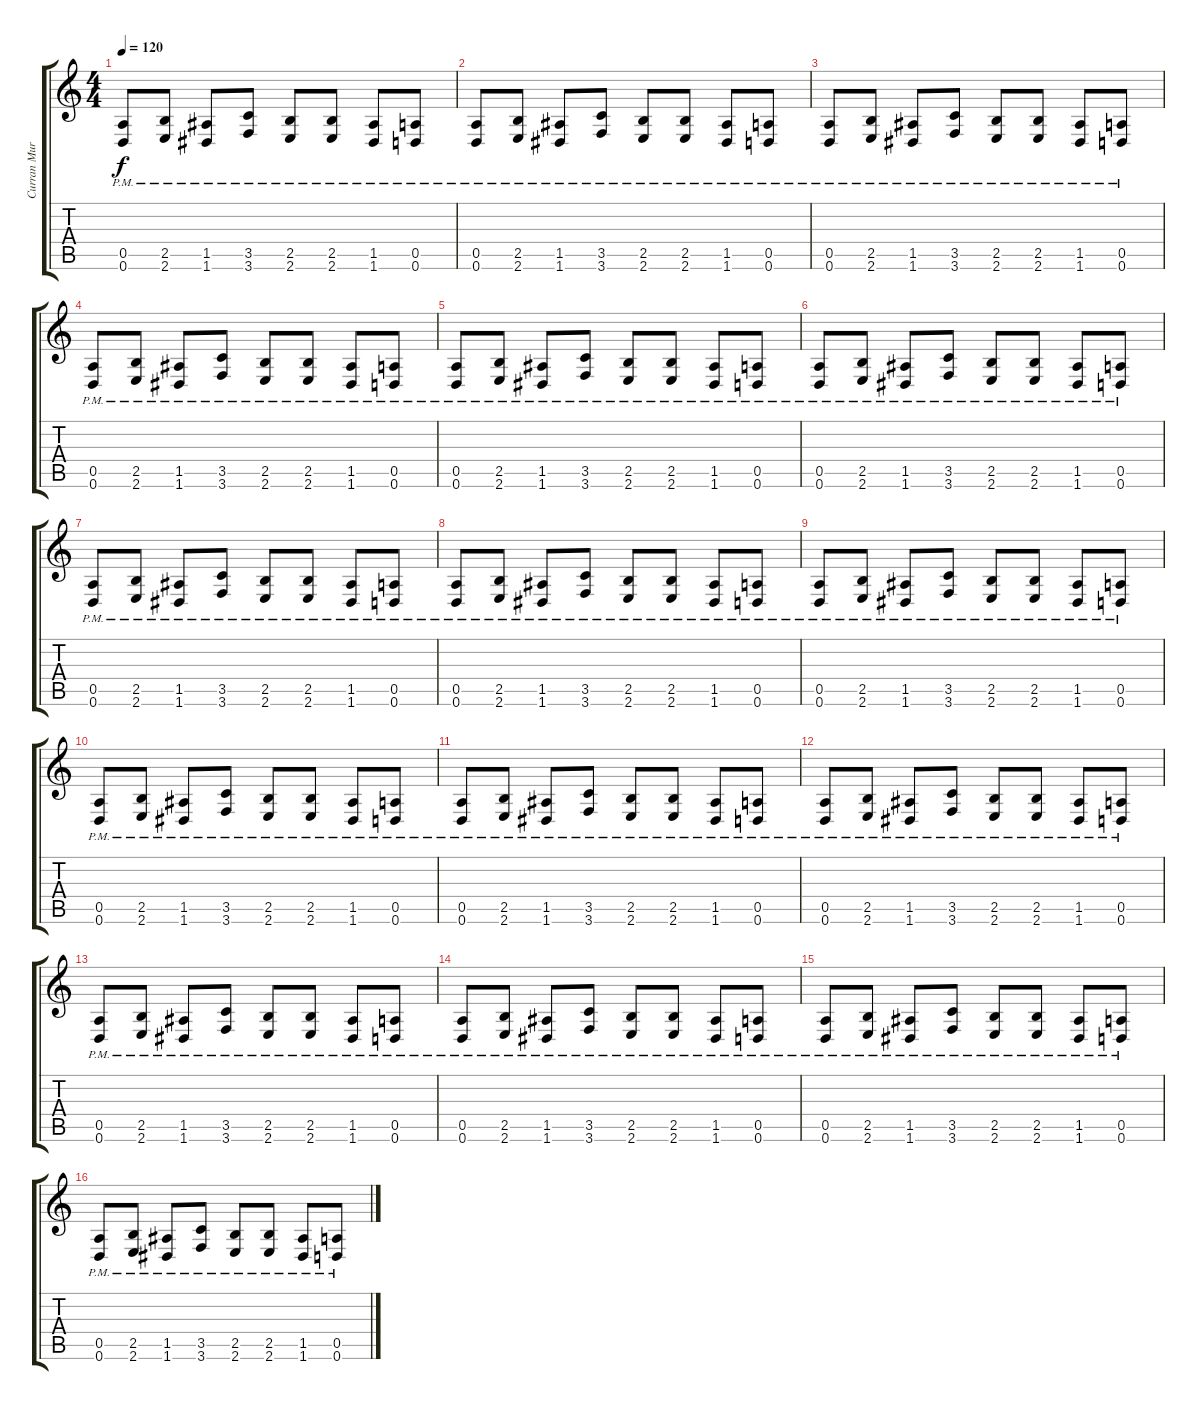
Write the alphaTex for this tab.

\track ("Curran Murphy" "Curran Mur") {instrument distortionguitar}
\staff {score tabs}
\tuning (E4 B3 G3 D3 A2 D2) {hide}
\ts (4 4)
\tempo 120
\clef g2
\ks c
(0.5{pm} 0.6{pm}).8{dy f} (2.5{pm} 2.6{pm}).8 (1.5{pm} 1.6{pm}).8 (3.5{pm} 3.6{pm}).8 (2.5{pm} 2.6{pm}).8 (2.5{pm} 2.6{pm}).8 (1.5{pm} 1.6{pm}).8 (0.5{pm} 0.6{pm}).8 |
(0.5{pm} 0.6{pm}).8 (2.5{pm} 2.6{pm}).8 (1.5{pm} 1.6{pm}).8 (3.5{pm} 3.6{pm}).8 (2.5{pm} 2.6{pm}).8 (2.5{pm} 2.6{pm}).8 (1.5{pm} 1.6{pm}).8 (0.5{pm} 0.6{pm}).8 |
(0.5{pm} 0.6{pm}).8 (2.5{pm} 2.6{pm}).8 (1.5{pm} 1.6{pm}).8 (3.5{pm} 3.6{pm}).8 (2.5{pm} 2.6{pm}).8 (2.5{pm} 2.6{pm}).8 (1.5{pm} 1.6{pm}).8 (0.5{pm} 0.6{pm}).8 |
(0.5{pm} 0.6{pm}).8 (2.5{pm} 2.6{pm}).8 (1.5{pm} 1.6{pm}).8 (3.5{pm} 3.6{pm}).8 (2.5{pm} 2.6{pm}).8 (2.5{pm} 2.6{pm}).8 (1.5{pm} 1.6{pm}).8 (0.5{pm} 0.6{pm}).8 |
(0.5{pm} 0.6{pm}).8 (2.5{pm} 2.6{pm}).8 (1.5{pm} 1.6{pm}).8 (3.5{pm} 3.6{pm}).8 (2.5{pm} 2.6{pm}).8 (2.5{pm} 2.6{pm}).8 (1.5{pm} 1.6{pm}).8 (0.5{pm} 0.6{pm}).8 |
(0.5{pm} 0.6{pm}).8 (2.5{pm} 2.6{pm}).8 (1.5{pm} 1.6{pm}).8 (3.5{pm} 3.6{pm}).8 (2.5{pm} 2.6{pm}).8 (2.5{pm} 2.6{pm}).8 (1.5{pm} 1.6{pm}).8 (0.5{pm} 0.6{pm}).8 |
(0.5{pm} 0.6{pm}).8 (2.5{pm} 2.6{pm}).8 (1.5{pm} 1.6{pm}).8 (3.5{pm} 3.6{pm}).8 (2.5{pm} 2.6{pm}).8 (2.5{pm} 2.6{pm}).8 (1.5{pm} 1.6{pm}).8 (0.5{pm} 0.6{pm}).8 |
(0.5{pm} 0.6{pm}).8 (2.5{pm} 2.6{pm}).8 (1.5{pm} 1.6{pm}).8 (3.5{pm} 3.6{pm}).8 (2.5{pm} 2.6{pm}).8 (2.5{pm} 2.6{pm}).8 (1.5{pm} 1.6{pm}).8 (0.5{pm} 0.6{pm}).8 |
(0.5{pm} 0.6{pm}).8 (2.5{pm} 2.6{pm}).8 (1.5{pm} 1.6{pm}).8 (3.5{pm} 3.6{pm}).8 (2.5{pm} 2.6{pm}).8 (2.5{pm} 2.6{pm}).8 (1.5{pm} 1.6{pm}).8 (0.5{pm} 0.6{pm}).8 |
(0.5{pm} 0.6{pm}).8 (2.5{pm} 2.6{pm}).8 (1.5{pm} 1.6{pm}).8 (3.5{pm} 3.6{pm}).8 (2.5{pm} 2.6{pm}).8 (2.5{pm} 2.6{pm}).8 (1.5{pm} 1.6{pm}).8 (0.5{pm} 0.6{pm}).8 |
(0.5{pm} 0.6{pm}).8 (2.5{pm} 2.6{pm}).8 (1.5{pm} 1.6{pm}).8 (3.5{pm} 3.6{pm}).8 (2.5{pm} 2.6{pm}).8 (2.5{pm} 2.6{pm}).8 (1.5{pm} 1.6{pm}).8 (0.5{pm} 0.6{pm}).8 |
(0.5{pm} 0.6{pm}).8 (2.5{pm} 2.6{pm}).8 (1.5{pm} 1.6{pm}).8 (3.5{pm} 3.6{pm}).8 (2.5{pm} 2.6{pm}).8 (2.5{pm} 2.6{pm}).8 (1.5{pm} 1.6{pm}).8 (0.5{pm} 0.6{pm}).8 |
(0.5{pm} 0.6{pm}).8 (2.5{pm} 2.6{pm}).8 (1.5{pm} 1.6{pm}).8 (3.5{pm} 3.6{pm}).8 (2.5{pm} 2.6{pm}).8 (2.5{pm} 2.6{pm}).8 (1.5{pm} 1.6{pm}).8 (0.5{pm} 0.6{pm}).8 |
(0.5{pm} 0.6{pm}).8 (2.5{pm} 2.6{pm}).8 (1.5{pm} 1.6{pm}).8 (3.5{pm} 3.6{pm}).8 (2.5{pm} 2.6{pm}).8 (2.5{pm} 2.6{pm}).8 (1.5{pm} 1.6{pm}).8 (0.5{pm} 0.6{pm}).8 |
(0.5{pm} 0.6{pm}).8 (2.5{pm} 2.6{pm}).8 (1.5{pm} 1.6{pm}).8 (3.5{pm} 3.6{pm}).8 (2.5{pm} 2.6{pm}).8 (2.5{pm} 2.6{pm}).8 (1.5{pm} 1.6{pm}).8 (0.5{pm} 0.6{pm}).8 |
(0.5{pm} 0.6{pm}).8 (2.5{pm} 2.6{pm}).8 (1.5{pm} 1.6{pm}).8 (3.5{pm} 3.6{pm}).8 (2.5{pm} 2.6{pm}).8 (2.5{pm} 2.6{pm}).8 (1.5{pm} 1.6{pm}).8 (0.5{pm} 0.6{pm}).8
